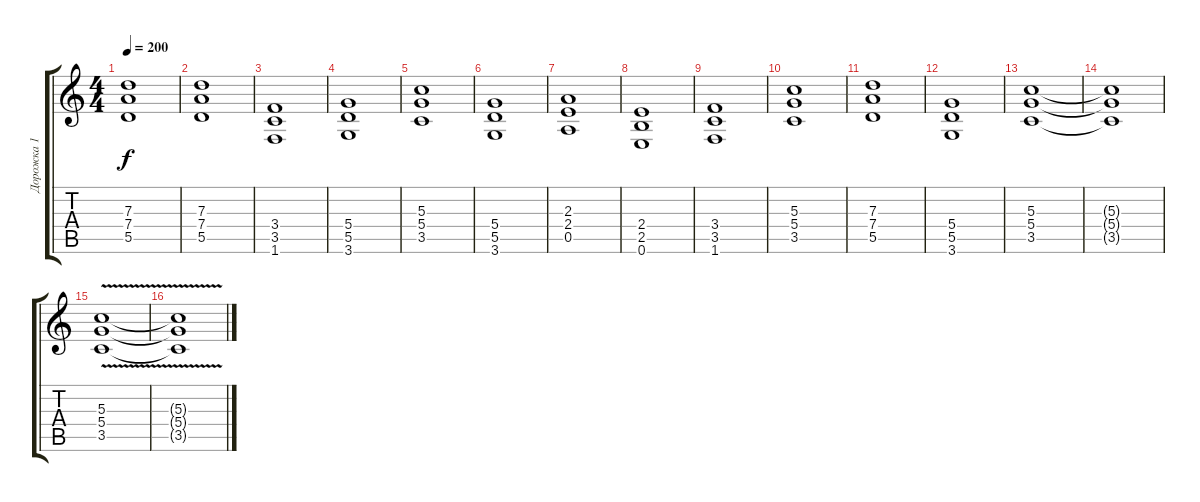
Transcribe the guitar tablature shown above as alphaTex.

\track ("Дорожка 1" "Дорожка 1") {instrument distortionguitar}
\staff {score tabs}
\tuning (E4 B3 G3 D3 A2 E2) {hide}
\ts (4 4)
\tempo 200
\clef g2
\ks c
(7.3 7.4 5.5).1{dy f} |
(7.3 7.4 5.5).1 |
(3.4 3.5 1.6).1 |
(5.4 5.5 3.6).1 |
(5.3 5.4 3.5).1 |
(5.4 5.5 3.6).1 |
(2.3 2.4 0.5).1 |
(2.4 2.5 0.6).1 |
(3.4 3.5 1.6).1 |
(5.3 5.4 3.5).1 |
(7.3 7.4 5.5).1 |
(5.4 5.5 3.6).1 |
(5.3 5.4 3.5).1 |
(5.3{t} 5.4{t} 3.5{t}).1 |
(5.3 5.4 3.5{v}).1 |
(5.3{t} 5.4{t} 3.5{t}).1
